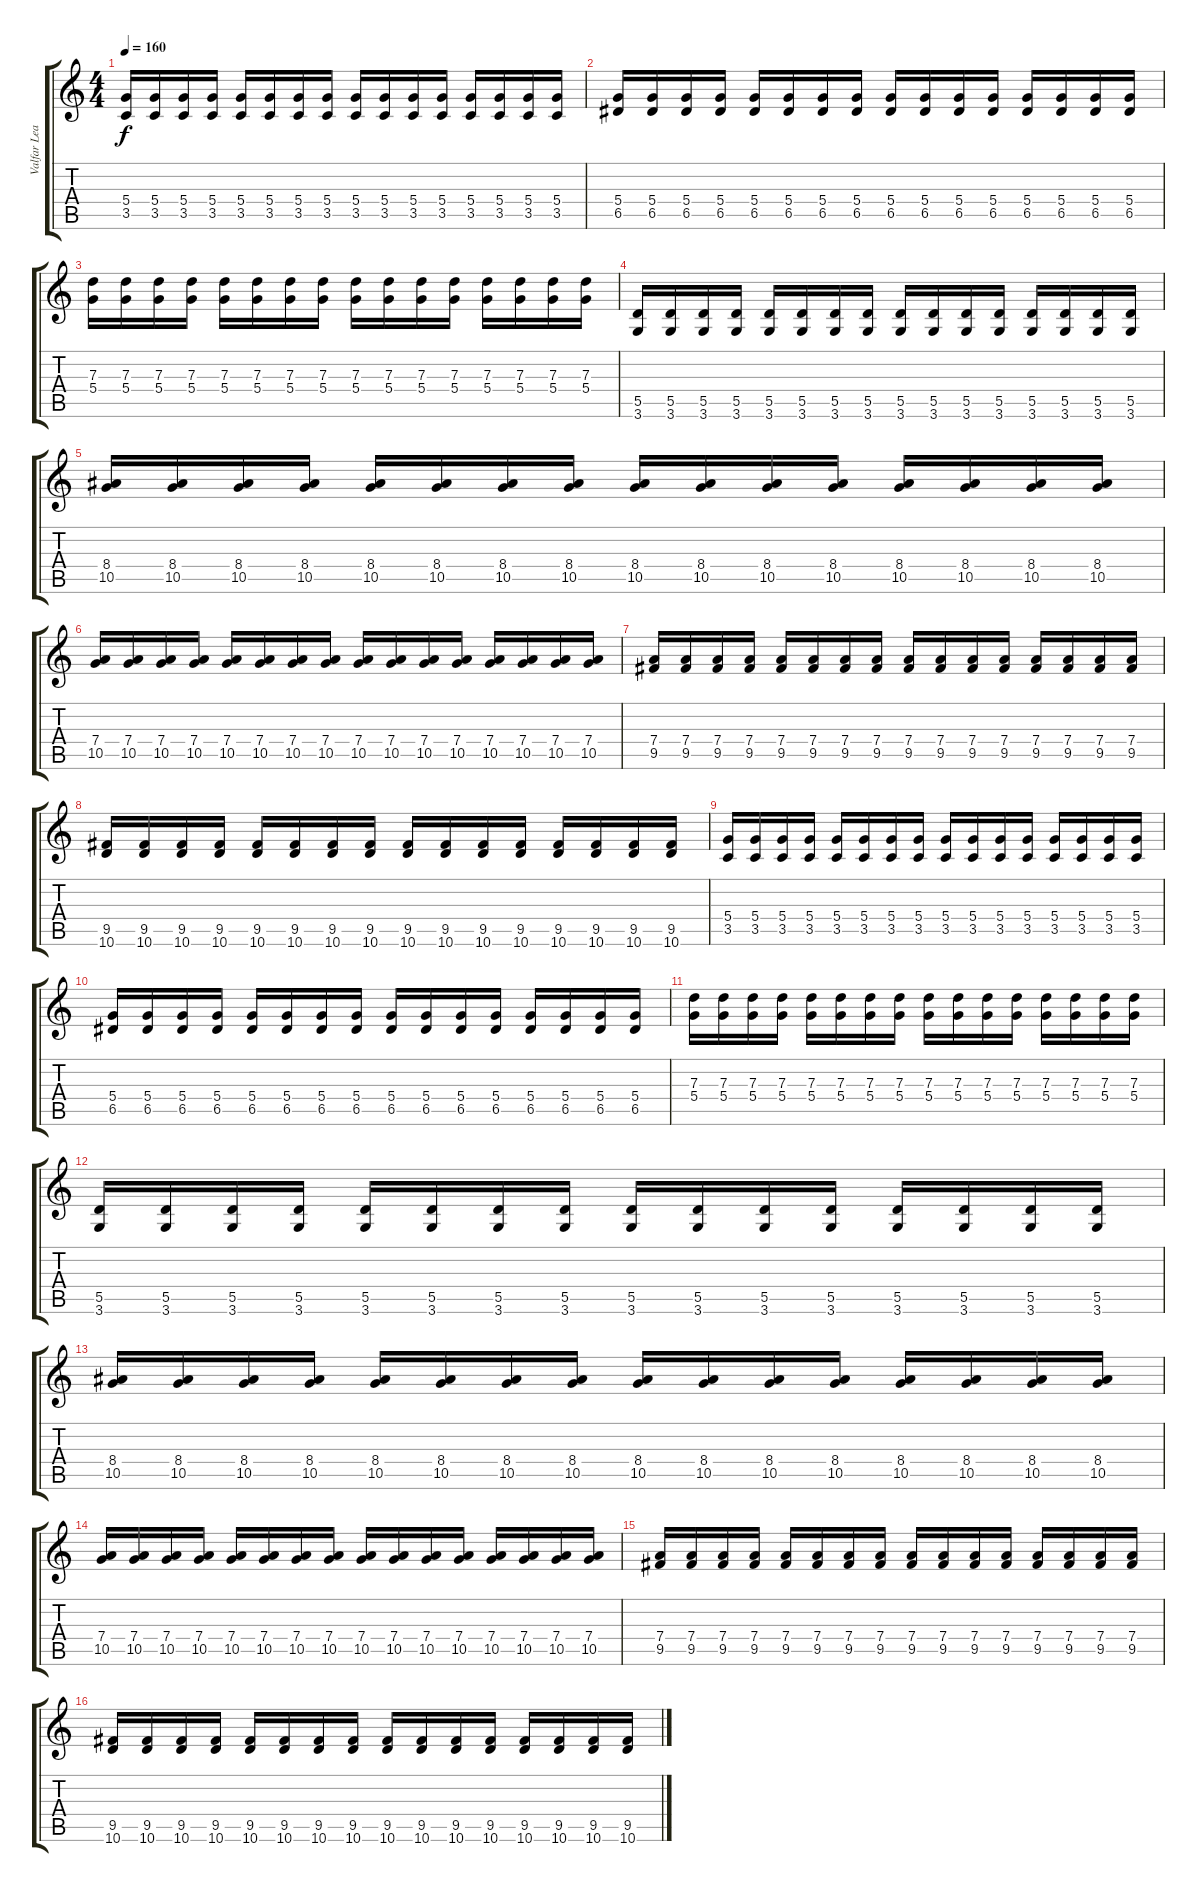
\track ("Valfar Lead gitar" "Valfar Lea") {instrument overdrivenguitar}
\staff {score tabs}
\tuning (E4 B3 G3 D3 A2 E2) {hide}
\ts (4 4)
\tempo 160
\clef g2
\ks c
(5.4 3.5).16{dy f instrument overdrivenguitar} (5.4 3.5).16 (5.4 3.5).16 (5.4 3.5).16 (5.4 3.5).16 (5.4 3.5).16 (5.4 3.5).16 (5.4 3.5).16 (5.4 3.5).16 (5.4 3.5).16 (5.4 3.5).16 (5.4 3.5).16 (5.4 3.5).16 (5.4 3.5).16 (5.4 3.5).16 (5.4 3.5).16 |
(5.4 6.5).16 (5.4 6.5).16 (5.4 6.5).16 (5.4 6.5).16 (5.4 6.5).16 (5.4 6.5).16 (5.4 6.5).16 (5.4 6.5).16 (5.4 6.5).16 (5.4 6.5).16 (5.4 6.5).16 (5.4 6.5).16 (5.4 6.5).16 (5.4 6.5).16 (5.4 6.5).16 (5.4 6.5).16 |
(7.3 5.4).16 (7.3 5.4).16 (7.3 5.4).16 (7.3 5.4).16 (7.3 5.4).16 (7.3 5.4).16 (7.3 5.4).16 (7.3 5.4).16 (7.3 5.4).16 (7.3 5.4).16 (7.3 5.4).16 (7.3 5.4).16 (7.3 5.4).16 (7.3 5.4).16 (7.3 5.4).16 (7.3 5.4).16 |
(5.5 3.6).16 (5.5 3.6).16 (5.5 3.6).16 (5.5 3.6).16 (5.5 3.6).16 (5.5 3.6).16 (5.5 3.6).16 (5.5 3.6).16 (5.5 3.6).16 (5.5 3.6).16 (5.5 3.6).16 (5.5 3.6).16 (5.5 3.6).16 (5.5 3.6).16 (5.5 3.6).16 (5.5 3.6).16 |
(8.4 10.5).16 (8.4 10.5).16 (8.4 10.5).16 (8.4 10.5).16 (8.4 10.5).16 (8.4 10.5).16 (8.4 10.5).16 (8.4 10.5).16 (8.4 10.5).16 (8.4 10.5).16 (8.4 10.5).16 (8.4 10.5).16 (8.4 10.5).16 (8.4 10.5).16 (8.4 10.5).16 (8.4 10.5).16 |
(7.4 10.5).16 (7.4 10.5).16 (7.4 10.5).16 (7.4 10.5).16 (7.4 10.5).16 (7.4 10.5).16 (7.4 10.5).16 (7.4 10.5).16 (7.4 10.5).16 (7.4 10.5).16 (7.4 10.5).16 (7.4 10.5).16 (7.4 10.5).16 (7.4 10.5).16 (7.4 10.5).16 (7.4 10.5).16 |
(7.4 9.5).16 (7.4 9.5).16 (7.4 9.5).16 (7.4 9.5).16 (7.4 9.5).16 (7.4 9.5).16 (7.4 9.5).16 (7.4 9.5).16 (7.4 9.5).16 (7.4 9.5).16 (7.4 9.5).16 (7.4 9.5).16 (7.4 9.5).16 (7.4 9.5).16 (7.4 9.5).16 (7.4 9.5).16 |
(9.5 10.6).16 (9.5 10.6).16 (9.5 10.6).16 (9.5 10.6).16 (9.5 10.6).16 (9.5 10.6).16 (9.5 10.6).16 (9.5 10.6).16 (9.5 10.6).16 (9.5 10.6).16 (9.5 10.6).16 (9.5 10.6).16 (9.5 10.6).16 (9.5 10.6).16 (9.5 10.6).16 (9.5 10.6).16 |
(5.4 3.5).16 (5.4 3.5).16 (5.4 3.5).16 (5.4 3.5).16 (5.4 3.5).16 (5.4 3.5).16 (5.4 3.5).16 (5.4 3.5).16 (5.4 3.5).16 (5.4 3.5).16 (5.4 3.5).16 (5.4 3.5).16 (5.4 3.5).16 (5.4 3.5).16 (5.4 3.5).16 (5.4 3.5).16 |
(5.4 6.5).16 (5.4 6.5).16 (5.4 6.5).16 (5.4 6.5).16 (5.4 6.5).16 (5.4 6.5).16 (5.4 6.5).16 (5.4 6.5).16 (5.4 6.5).16 (5.4 6.5).16 (5.4 6.5).16 (5.4 6.5).16 (5.4 6.5).16 (5.4 6.5).16 (5.4 6.5).16 (5.4 6.5).16 |
(7.3 5.4).16 (7.3 5.4).16 (7.3 5.4).16 (7.3 5.4).16 (7.3 5.4).16 (7.3 5.4).16 (7.3 5.4).16 (7.3 5.4).16 (7.3 5.4).16 (7.3 5.4).16 (7.3 5.4).16 (7.3 5.4).16 (7.3 5.4).16 (7.3 5.4).16 (7.3 5.4).16 (7.3 5.4).16 |
(5.5 3.6).16 (5.5 3.6).16 (5.5 3.6).16 (5.5 3.6).16 (5.5 3.6).16 (5.5 3.6).16 (5.5 3.6).16 (5.5 3.6).16 (5.5 3.6).16 (5.5 3.6).16 (5.5 3.6).16 (5.5 3.6).16 (5.5 3.6).16 (5.5 3.6).16 (5.5 3.6).16 (5.5 3.6).16 |
(8.4 10.5).16 (8.4 10.5).16 (8.4 10.5).16 (8.4 10.5).16 (8.4 10.5).16 (8.4 10.5).16 (8.4 10.5).16 (8.4 10.5).16 (8.4 10.5).16 (8.4 10.5).16 (8.4 10.5).16 (8.4 10.5).16 (8.4 10.5).16 (8.4 10.5).16 (8.4 10.5).16 (8.4 10.5).16 |
(7.4 10.5).16 (7.4 10.5).16 (7.4 10.5).16 (7.4 10.5).16 (7.4 10.5).16 (7.4 10.5).16 (7.4 10.5).16 (7.4 10.5).16 (7.4 10.5).16 (7.4 10.5).16 (7.4 10.5).16 (7.4 10.5).16 (7.4 10.5).16 (7.4 10.5).16 (7.4 10.5).16 (7.4 10.5).16 |
(7.4 9.5).16 (7.4 9.5).16 (7.4 9.5).16 (7.4 9.5).16 (7.4 9.5).16 (7.4 9.5).16 (7.4 9.5).16 (7.4 9.5).16 (7.4 9.5).16 (7.4 9.5).16 (7.4 9.5).16 (7.4 9.5).16 (7.4 9.5).16 (7.4 9.5).16 (7.4 9.5).16 (7.4 9.5).16 |
(9.5 10.6).16 (9.5 10.6).16 (9.5 10.6).16 (9.5 10.6).16 (9.5 10.6).16 (9.5 10.6).16 (9.5 10.6).16 (9.5 10.6).16 (9.5 10.6).16 (9.5 10.6).16 (9.5 10.6).16 (9.5 10.6).16 (9.5 10.6).16 (9.5 10.6).16 (9.5 10.6).16 (9.5 10.6).16
